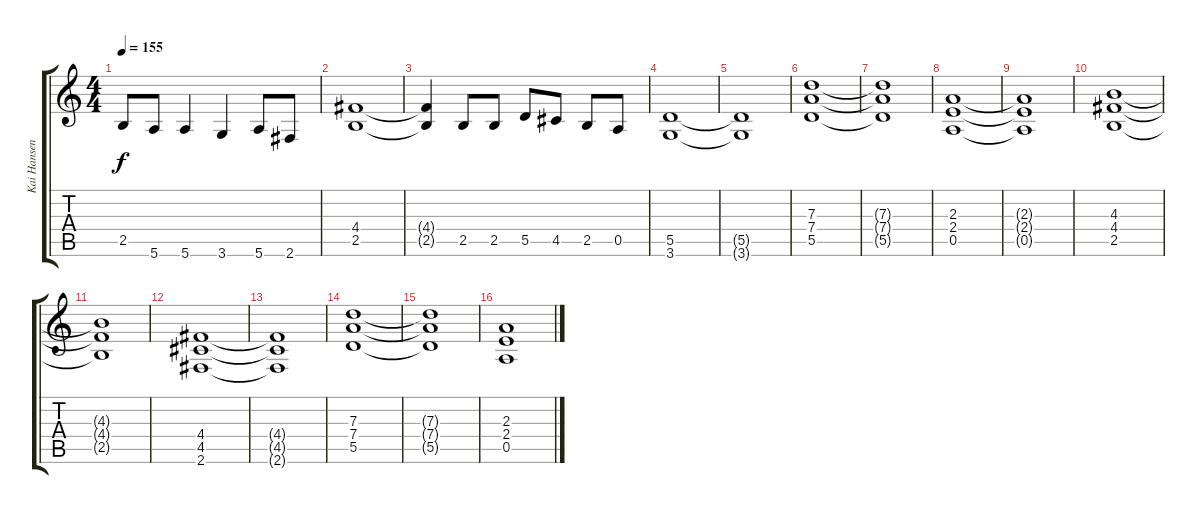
\track ("Kai Hansen" "Kai Hansen") {instrument distortionguitar}
\staff {score tabs}
\tuning (E4 B3 G3 D3 A2 E2) {hide}
\ts (4 4)
\tempo 155
\clef g2
\ks c
2.5.8{dy f} 5.6.8 5.6.4 3.6.4 5.6.8 2.6.8 |
(4.4 2.5).1 |
(4.4{t} 2.5{t}).4 2.5.8 2.5.8 5.5.8 4.5.8 2.5.8 0.5.8 |
(5.5 3.6).1 |
(5.5{t} 3.6{t}).1 |
(7.3 7.4 5.5).1 |
(7.3{t} 7.4{t} 5.5{t}).1 |
(2.3 2.4 0.5).1 |
(2.3{t} 2.4{t} 0.5{t}).1 |
(4.3 4.4 2.5).1 |
(4.3{t} 4.4{t} 2.5{t}).1 |
(4.4 4.5 2.6).1 |
(4.4{t} 4.5{t} 2.6{t}).1 |
(7.3 7.4 5.5).1 |
(7.3{t} 7.4{t} 5.5{t}).1 |
(2.3 2.4 0.5).1
